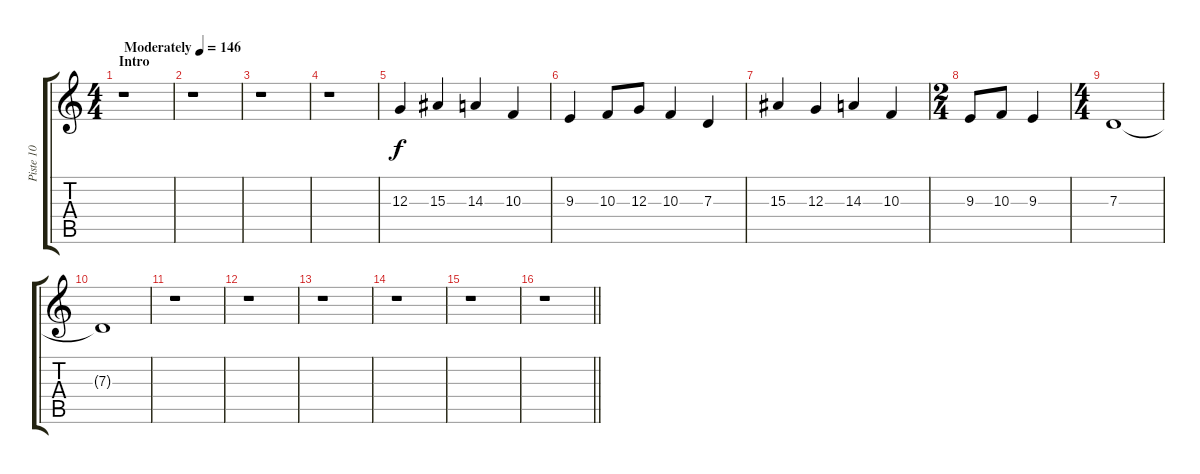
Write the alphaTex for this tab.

\track ("Piste 10" "Piste 10") {instrument flute}
\staff {score tabs}
\tuning (E4 B3 G3 D3 A2 D2) {hide}
\ts (4 4)
\section ("" "Intro")
\tempo (146 "Moderately")
\clef g2
\ks c
r.1{dy f instrument flute} |
r.1 |
r.1 |
r.1 |
12.3.4 15.3.4 14.3.4 10.3.4 |
9.3.4 10.3.8 12.3.8 10.3.4 7.3.4 |
15.3.4 12.3.4 14.3.4 10.3.4 |
\ts (2 4)
9.3.8 10.3.8 9.3.4 |
\ts (4 4)
7.3.1 |
7.3{t}.1 |
r.1 |
r.1 |
r.1 |
r.1 |
r.1 |
\barLineRight lightlight
r.1
